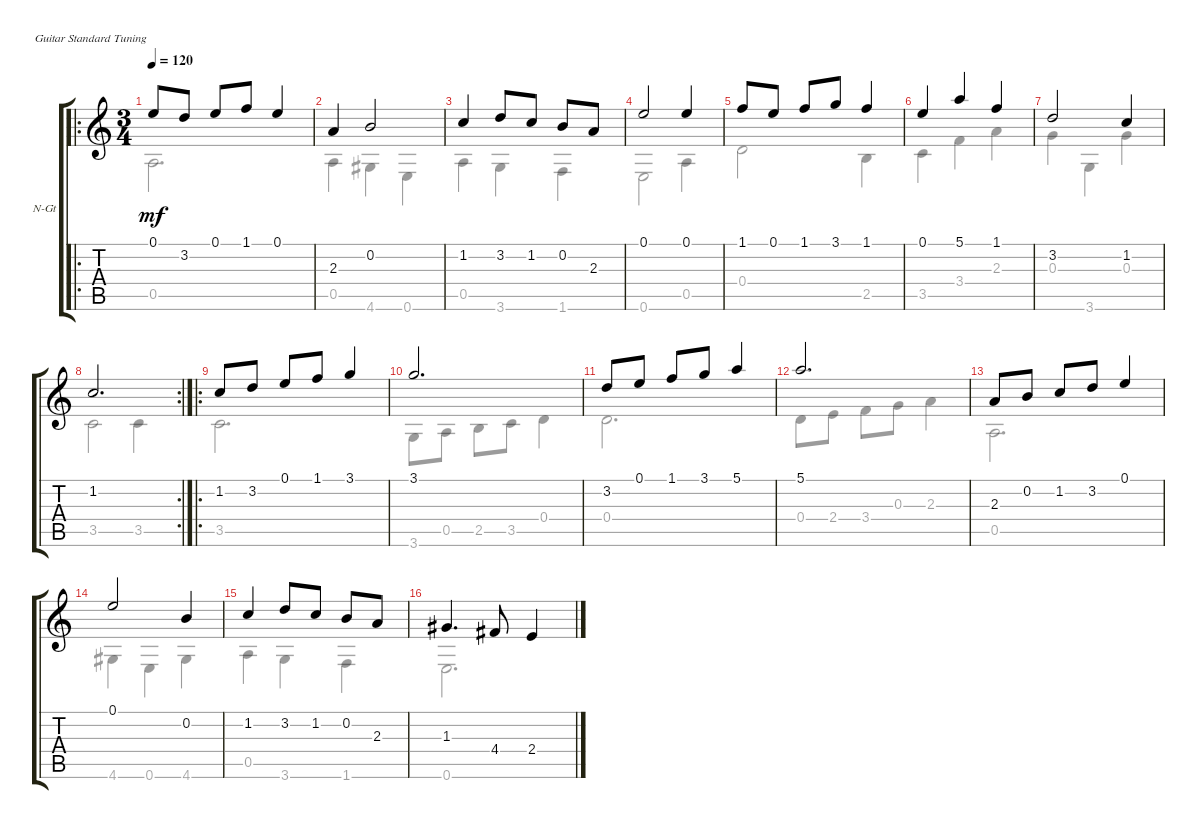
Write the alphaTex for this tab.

\defaultSystemsLayout 4
\bracketExtendMode groupsimilarinstruments
\firstSystemTrackNameOrientation horizontal
\otherSystemsTrackNameOrientation horizontal
\track ("Nylon Guitar" "N-Gt") {instrument acousticguitarnylon}
\staff {score tabs}
\tuning (E4 B3 G3 D3 A2 E2)
\voice
\ro
\ts (3 4)
\tempo 120
\clef g2
\ks c
0.1.8{dy mf instrument acousticguitarnylon} 3.2.8 0.1.8 1.1.8 0.1.4 |
2.3.4 0.2.2 |
1.2.4 3.2.8 1.2.8 0.2.8 2.3.8 |
0.1.2 0.1.4 |
1.1.8 0.1.8 1.1.8 3.1.8 1.1.4 |
0.1.4 5.1.4 1.1.4 |
3.2.2 1.2.4 |
\rc 2
1.2.2{d} |
\ro
1.2.8 3.2.8 0.1.8 1.1.8 3.1.4 |
3.1.2{d} |
3.2.8 0.1.8 1.1.8 3.1.8 5.1.4 |
5.1.2{d} |
2.3.8 0.2.8 1.2.8 3.2.8 0.1.4 |
0.1.2 0.2.4 |
1.2.4 3.2.8 1.2.8 0.2.8 2.3.8 |
1.3.4{d} 4.4.8 2.4.4
\voice
\clef g2
\ottava regular
\simile none
\ks c
0.5.2{d dy mf} |
0.5.4 4.6.4 0.6.4 |
0.5.4 3.6.4 1.6.4 |
0.6.2 0.5.4 |
0.4.2 2.5.4 |
3.5.4 3.4.4 2.3.4 |
0.3.4 3.6.4 0.3.4 |
3.5.2 3.5.4 |
3.5.2{d} |
3.6.8 0.5.8 2.5.8 3.5.8 0.4.4 |
0.4.2{d} |
0.4.8 2.4.8 3.4.8 0.3.8 2.3.4 |
0.5.2{d} |
4.6.4 0.6.4 4.6.4 |
0.5.4 3.6.4 1.6.4 |
0.6.2{d}
